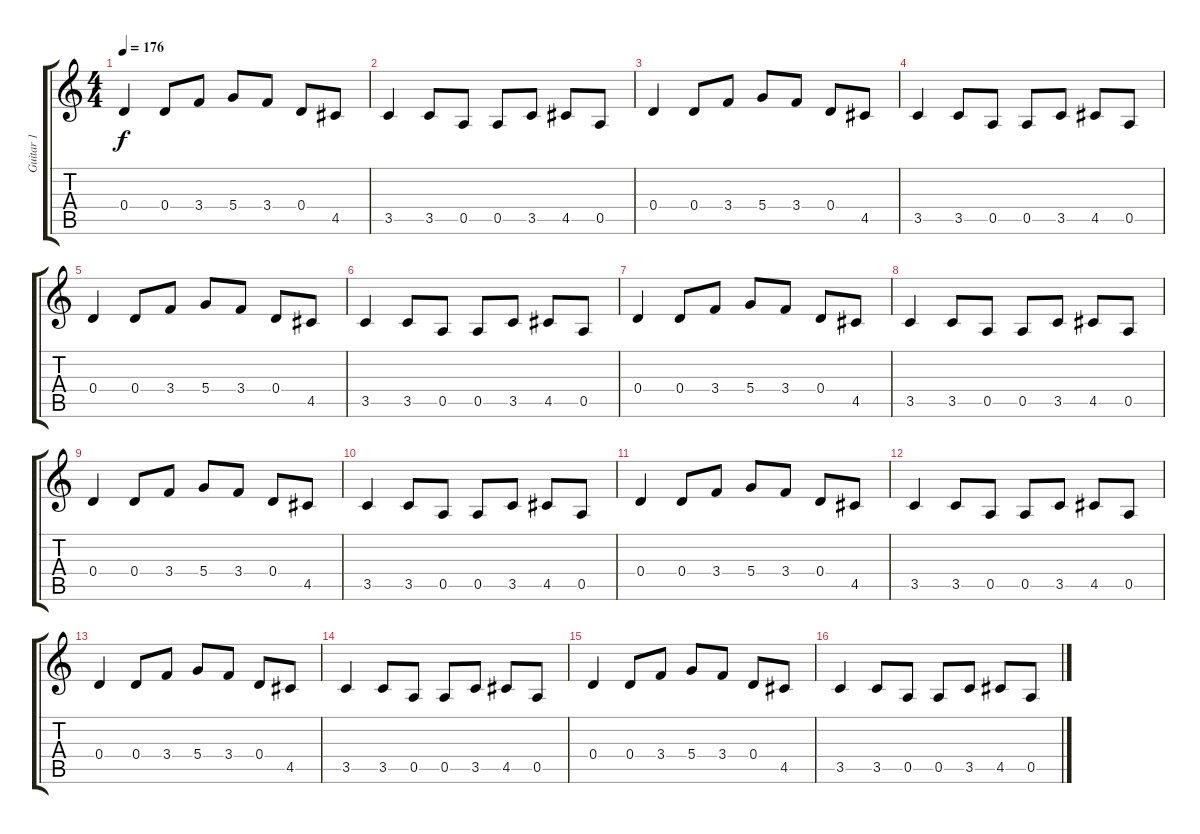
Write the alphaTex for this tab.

\track ("Guitar 1" "Guitar 1") {instrument electricguitarclean}
\staff {score tabs}
\tuning (E4 B3 G3 D3 A2 E2) {hide}
\ts (4 4)
\tempo 176
\clef g2
\ks c
0.4.4{dy f} 0.4.8 3.4.8 5.4.8 3.4.8 0.4.8 4.5.8 |
3.5.4 3.5.8 0.5.8 0.5.8 3.5.8 4.5.8 0.5.8 |
0.4.4 0.4.8 3.4.8 5.4.8 3.4.8 0.4.8 4.5.8 |
3.5.4 3.5.8 0.5.8 0.5.8 3.5.8 4.5.8 0.5.8 |
0.4.4 0.4.8 3.4.8 5.4.8 3.4.8 0.4.8 4.5.8 |
3.5.4 3.5.8 0.5.8 0.5.8 3.5.8 4.5.8 0.5.8 |
0.4.4 0.4.8 3.4.8 5.4.8 3.4.8 0.4.8 4.5.8 |
3.5.4 3.5.8 0.5.8 0.5.8 3.5.8 4.5.8 0.5.8 |
0.4.4 0.4.8 3.4.8 5.4.8 3.4.8 0.4.8 4.5.8 |
3.5.4 3.5.8 0.5.8 0.5.8 3.5.8 4.5.8 0.5.8 |
0.4.4 0.4.8 3.4.8 5.4.8 3.4.8 0.4.8 4.5.8 |
3.5.4 3.5.8 0.5.8 0.5.8 3.5.8 4.5.8 0.5.8 |
0.4.4 0.4.8 3.4.8 5.4.8 3.4.8 0.4.8 4.5.8 |
3.5.4 3.5.8 0.5.8 0.5.8 3.5.8 4.5.8 0.5.8 |
0.4.4 0.4.8 3.4.8 5.4.8 3.4.8 0.4.8 4.5.8 |
3.5.4 3.5.8 0.5.8 0.5.8 3.5.8 4.5.8 0.5.8
